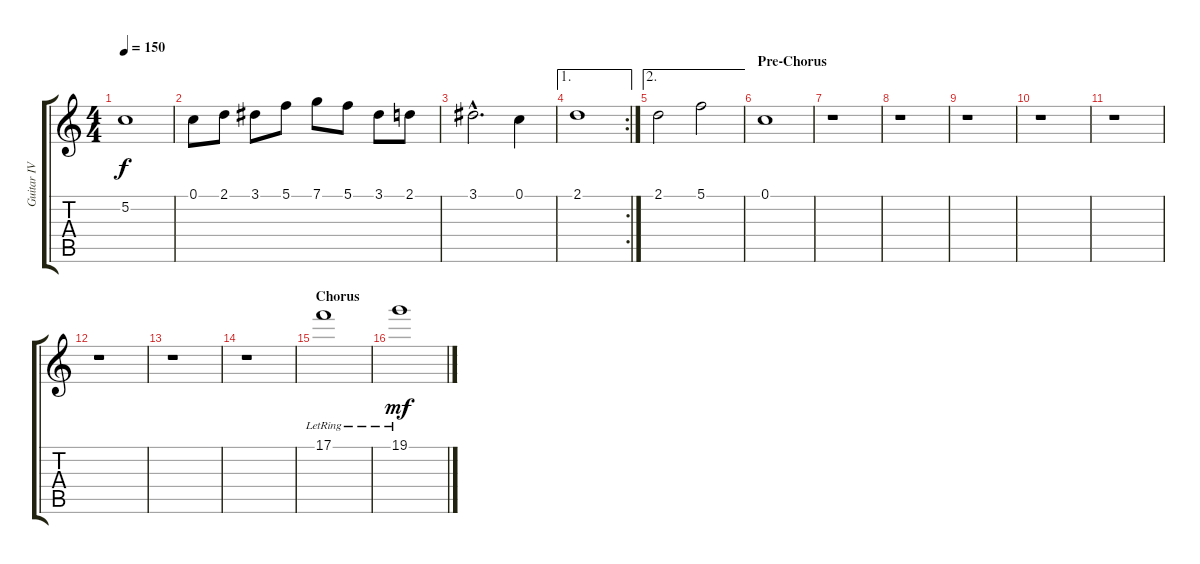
\track ("Guitar IV" "Guitar IV") {instrument distortionguitar}
\staff {score tabs}
\tuning (C4 G3 Eb3 Bb2 F2 C2) {hide}
\ts (4 4)
\tempo 150
\clef g2
\ks c
5.2.1{dy f} |
0.1.8 2.1.8 3.1.8 5.1.8 7.1.8 5.1.8 3.1.8 2.1.8 |
3.1{hac}.2{d} 0.1.4 |
\ae 1
\rc 2
2.1.1 |
\ae 2
2.1.2 5.1.2 |
\section ("" "Pre-Chorus")
0.1.1 |
r.1 |
r.1 |
r.1 |
r.1 |
r.1 |
r.1 |
r.1 |
r.1 |
\section ("" "Chorus")
17.1{lr}.1 |
19.1{lr}.1{dy mf}
